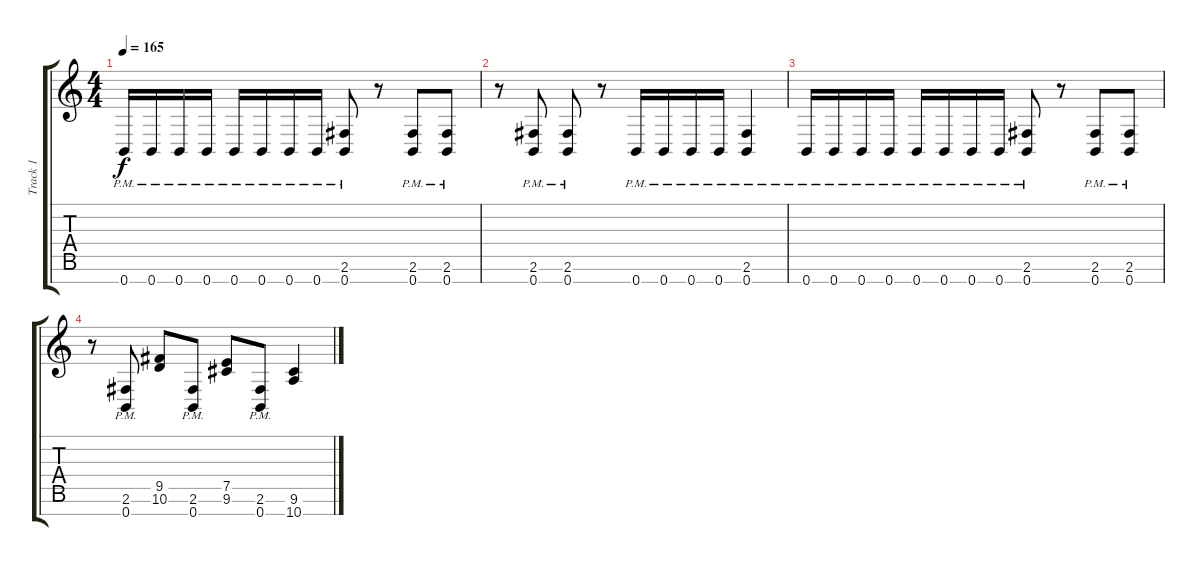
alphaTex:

\track ("Track 1" "Track 1") {instrument distortionguitar}
\staff {score tabs}
\tuning (E4 B3 G3 D3 A2 E2 B1) {hide}
\ts (4 4)
\tempo 165
\clef g2
\ks c
0.7{pm}.16{dy f} 0.7{pm}.16 0.7{pm}.16 0.7{pm}.16 0.7{pm}.16 0.7{pm}.16 0.7{pm}.16 0.7{pm}.16 (2.6{pm} 0.7{pm}).8 r.8 (2.6{pm} 0.7{pm}).8 (2.6{pm} 0.7{pm}).8 |
r.8 (2.6{pm} 0.7{pm}).8 (2.6{pm} 0.7{pm}).8 r.8 0.7{pm}.16 0.7{pm}.16 0.7{pm}.16 0.7{pm}.16 (2.6{pm} 0.7{pm}).4 |
0.7{pm}.16 0.7{pm}.16 0.7{pm}.16 0.7{pm}.16 0.7{pm}.16 0.7{pm}.16 0.7{pm}.16 0.7{pm}.16 (2.6{pm} 0.7{pm}).8 r.8 (2.6{pm} 0.7{pm}).8 (2.6{pm} 0.7{pm}).8 |
r.8 (2.6{pm} 0.7{pm}).8 (9.5 10.6).8 (2.6{pm} 0.7{pm}).8 (7.5 9.6).8 (2.6{pm} 0.7{pm}).8 (9.6 10.7).4
